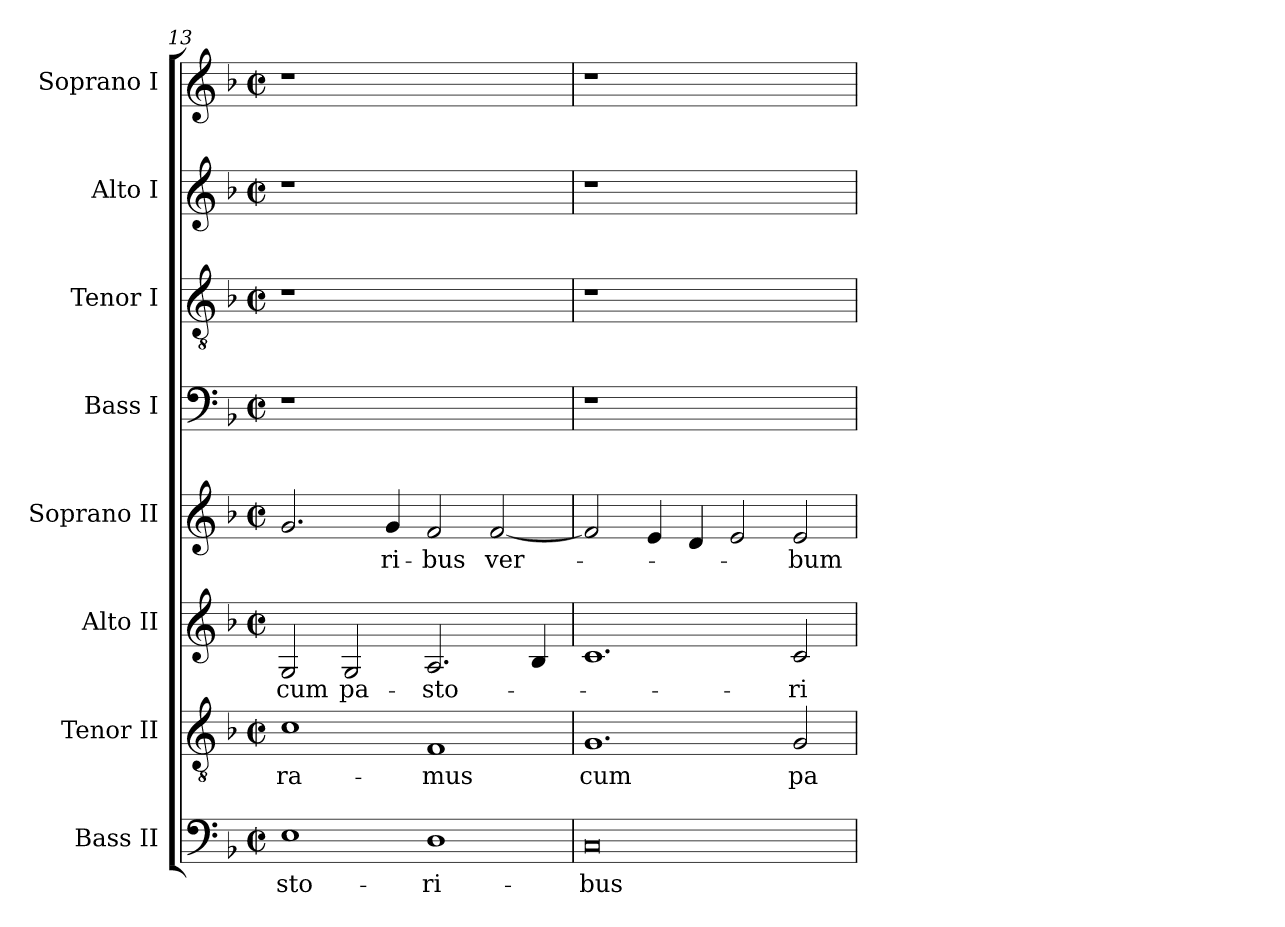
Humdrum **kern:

**kern	**text	**kern	**text	**kern	**text	**kern	**text	**kern	**kern	**kern	**kern
*part8	*part8	*part7	*part7	*part6	*part6	*part5	*part5	*part4	*part3	*part2	*part1
*staff8	*staff8	*staff7	*staff7	*staff6	*staff6	*staff5	*staff5	*staff4	*staff3	*staff2	*staff1
*I"Bass II	*	*I"Tenor II	*	*I"Alto II	*	*I"Soprano II	*	*I"Bass I	*I"Tenor I	*I"Alto I	*I"Soprano I
*I'B. II	*	*I'T. II	*	*I'A. II	*	*	*	*I'B. I	*I'T. I	*I'A. I	*
!!LO:PB:g=z
*clefF4	*	*clefGv2	*	*clefG2	*	*clefG2	*	*clefF4	*clefGv2	*clefG2	*clefG2
*	*	*ITrd7c12	*	*	*	*	*	*	*ITrd7c12	*	*
*k[b-]	*	*k[b-]	*	*k[b-]	*	*k[b-]	*	*k[b-]	*k[b-]	*k[b-]	*k[b-]
*F:	*	*F:	*	*F:	*	*F:	*	*F:	*F:	*F:	*F:
*M2/2	*	*M2/2	*	*M2/2	*	*M2/2	*	*M2/2	*M2/2	*M2/2	*M2/2
*met(c|)	*	*met(c|)	*	*met(c|)	*	*met(c|)	*	*met(c|)	*met(c|)	*met(c|)	*met(c|)
=13	=13	=13	=13	=13	=13	=13	=13	=13	=13	=13	=13
!	!LO:LY:b:color=#000000	!	!	!	!	!	!	!	!	!	!
!	!	!	!LO:LY:b:color=#000000	!	!	!	!	!	!	!	!
!	!	!	!	!	!LO:LY:b:color=#000000	!	!	!LO:N:vis=1	!LO:N:vis=1	!LO:N:vis=1	!LO:N:vis=1
1Ei	-sto-	1Ci	-ra-	2Gi/	cum	2.gi/	.	1r	1r	1r	1r
!	!	!	!	!	!LO:LY:b:color=#000000	!	!	!	!	!	!
.	.	.	.	2Gi/	pa-	.	.	.	.	.	.
!	!	!	!	!	!	!	!LO:LY:b:color=#000000	!	!	!	!
.	.	.	.	.	.	4gi/	-ri-	.	.	.	.
!	!LO:LY:b:color=#000000	!	!	!	!	!	!	!	!	!	!
!	!	!	!LO:LY:b:color=#000000	!	!	!	!	!	!	!	!
!	!	!	!	!	!LO:LY:b:color=#000000	!	!	!	!	!	!
!	!	!	!	!	!	!	!LO:LY:b:color=#000000	!	!	!	!
1Di	-ri-	1FFi	-mus	2.Ai/	-sto-	2fi/	-bus	1ryy	1ryy	1ryy	1ryy
!	!	!	!	!	!	!	!LO:LY:b:color=#000000	!	!	!	!
.	.	.	.	.	.	[<2fi/	ver-	.	.	.	.
.	.	.	.	4B-i/	.	.	.	.	.	.	.
=14	=14	=14	=14	=14	=14	=14	=14	=14	=14	=14	=14
!	!LO:LY:b:color=#000000	!	!	!	!	!	!	!	!	!	!
!	!	!	!LO:LY:b:color=#000000	!	!	!	!	!LO:N:vis=1	!LO:N:vis=1	!LO:N:vis=1	!LO:N:vis=1
0Ci	-bus	1.GGi	cum	1.ci	.	2fi/]	.	1r	1r	1r	1r
.	.	.	.	.	.	4ei/	.	.	.	.	.
.	.	.	.	.	.	4di/	.	.	.	.	.
.	.	.	.	.	.	2ei/	.	1ryy	1ryy	1ryy	1ryy
!	!	!	!LO:LY:b:color=#000000	!	!	!	!	!	!	!	!
!	!	!	!	!	!LO:LY:b:color=#000000	!	!	!	!	!	!
!	!	!	!	!	!	!	!LO:LY:b:color=#000000	!	!	!	!
.	.	2GGi/	pa-	2ci/	-ri-	2ei/	-bum	.	.	.	.
=	=	=	=	=	=	=	=	=	=	=	=
*-	*-	*-	*-	*-	*-	*-	*-	*-	*-	*-	*-
